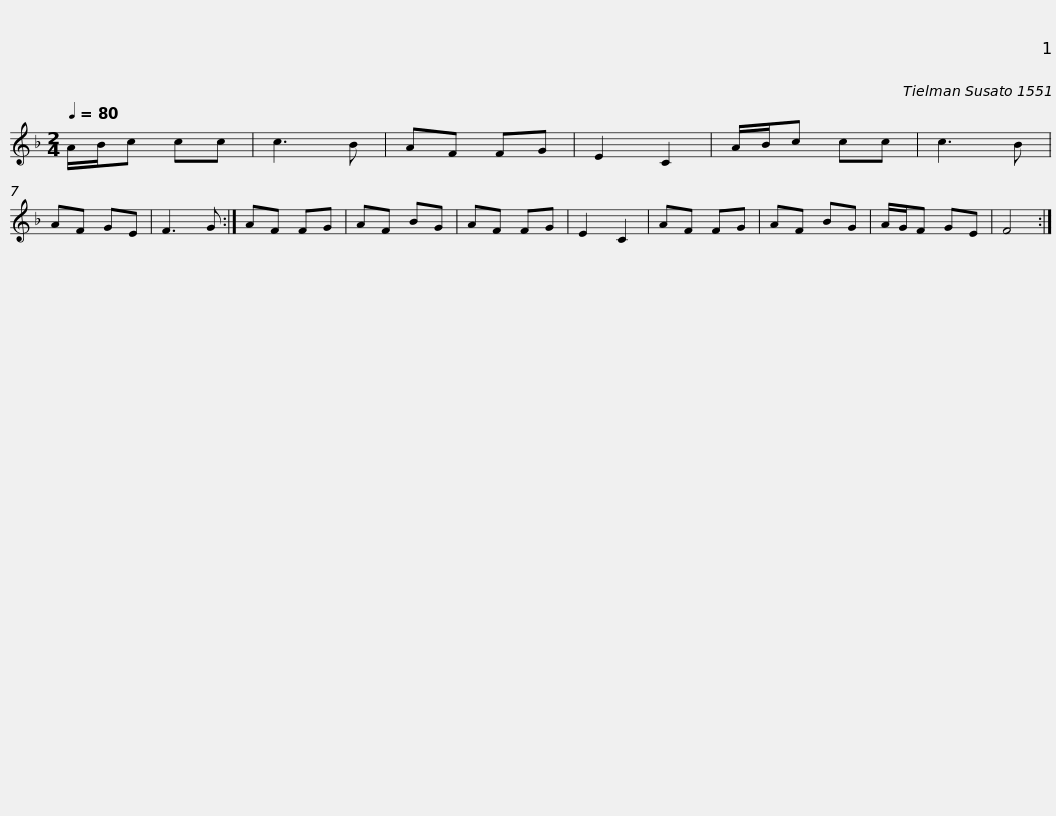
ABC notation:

X:1
L:1/8
Q:1/4=80
M:2/4
I:linebreak $
K:F
V:1 treble
V:1
 A/B/c cc | c3 B | AF FG | E2 C2 | A/B/c cc | %5
 c3 B | AF GE | F3 G :| AF FG | AF BG | %10
 AF FG | E2 C2 |$ AF FG | AF BG | A/G/F GE | %15
 F4 :| %16
